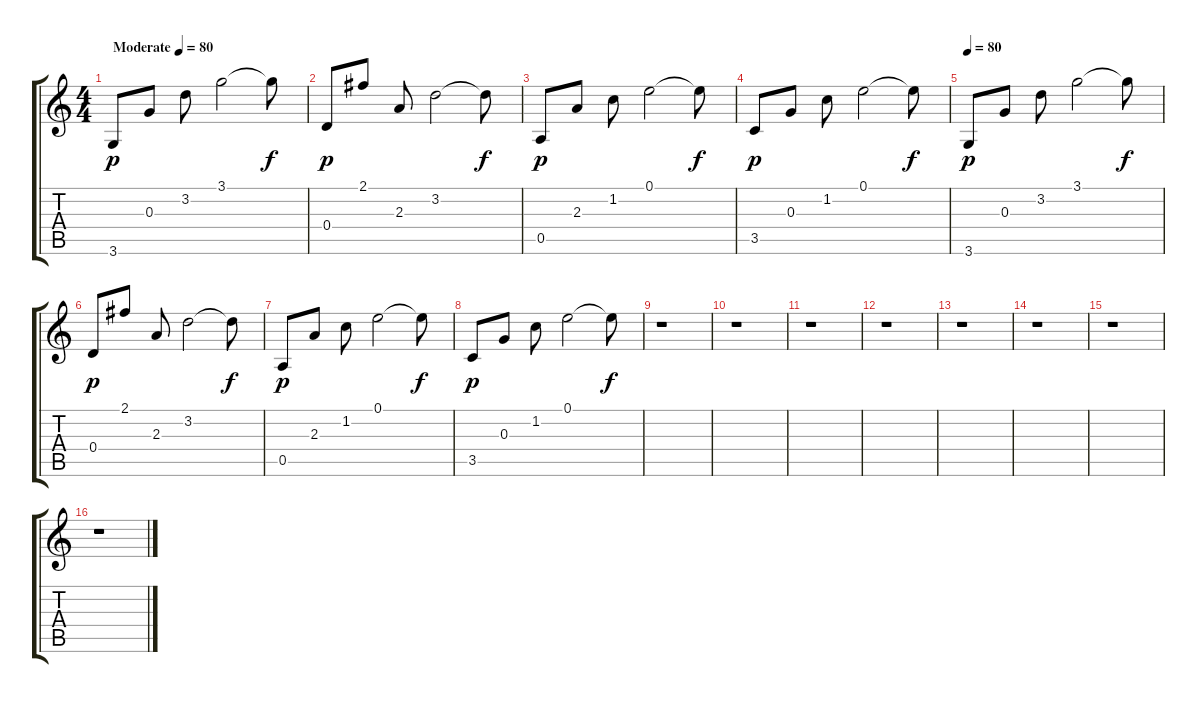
\track "" {instrument electricguitarjazz}
\staff {score tabs}
\tuning (E4 B3 G3 D3 A2 E2) {hide}
\ts (4 4)
\tempo (80 "Moderate")
\clef g2
\ks c
3.6.8{dy p instrument electricguitarjazz} 0.3.8 3.2.8 3.1.2 3.1{t}.8{dy f} |
0.4.8{dy p} 2.1.8 2.3.8 3.2.2 3.2{t}.8{dy f} |
0.5.8{dy p} 2.3.8 1.2.8 0.1.2 0.1{t}.8{dy f} |
3.5.8{dy p} 0.3.8 1.2.8 0.1.2 0.1{t}.8{dy f} |
\tempo 80
3.6.8{dy p} 0.3.8 3.2.8 3.1.2 3.1{t}.8{dy f} |
0.4.8{dy p} 2.1.8 2.3.8 3.2.2 3.2{t}.8{dy f} |
0.5.8{dy p} 2.3.8 1.2.8 0.1.2 0.1{t}.8{dy f} |
3.5.8{dy p} 0.3.8 1.2.8 0.1.2 0.1{t}.8{dy f} |
r.1 |
r.1 |
r.1 |
r.1 |
r.1 |
r.1 |
r.1 |
r.1
